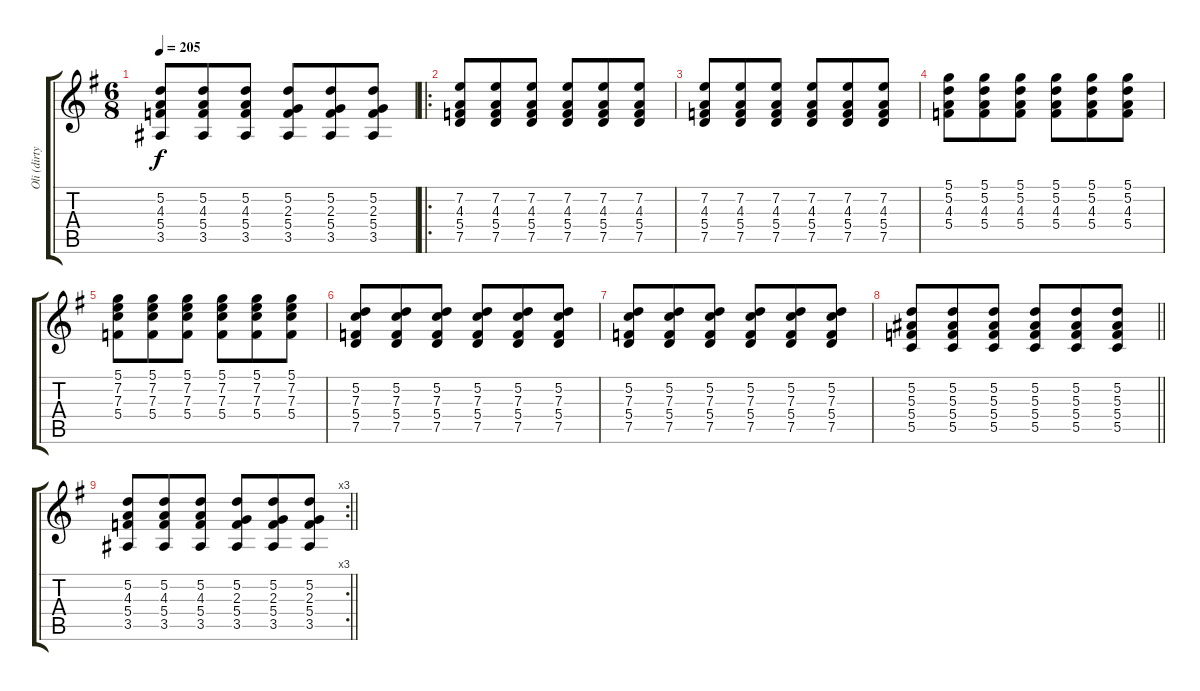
\track ("Oli (dirty clean)" "Oli (dirty") {instrument overdrivenguitar}
\staff {score tabs}
\tuning (D4 A3 F3 C3 G2 D2) {hide}
\ts (6 8)
\tempo 205
\clef g2
\ks g
(5.2 4.3 5.4 3.5).8{dy f} (5.2 4.3 5.4 3.5).8 (5.2 4.3 5.4 3.5).8 (5.2 2.3 5.4 3.5).8 (5.2 2.3 5.4 3.5).8 (5.2 2.3 5.4 3.5).8 |
\ro
(7.2 4.3 5.4 7.5).8 (7.2 4.3 5.4 7.5).8 (7.2 4.3 5.4 7.5).8 (7.2 4.3 5.4 7.5).8 (7.2 4.3 5.4 7.5).8 (7.2 4.3 5.4 7.5).8 |
(7.2 4.3 5.4 7.5).8 (7.2 4.3 5.4 7.5).8 (7.2 4.3 5.4 7.5).8 (7.2 4.3 5.4 7.5).8 (7.2 4.3 5.4 7.5).8 (7.2 4.3 5.4 7.5).8 |
(5.1 5.2 4.3 5.4).8 (5.1 5.2 4.3 5.4).8 (5.1 5.2 4.3 5.4).8 (5.1 5.2 4.3 5.4).8 (5.1 5.2 4.3 5.4).8 (5.1 5.2 4.3 5.4).8 |
(5.1 7.2 7.3 5.4).8 (5.1 7.2 7.3 5.4).8 (5.1 7.2 7.3 5.4).8 (5.1 7.2 7.3 5.4).8 (5.1 7.2 7.3 5.4).8 (5.1 7.2 7.3 5.4).8 |
(5.2 7.3 5.4 7.5).8 (5.2 7.3 5.4 7.5).8 (5.2 7.3 5.4 7.5).8 (5.2 7.3 5.4 7.5).8 (5.2 7.3 5.4 7.5).8 (5.2 7.3 5.4 7.5).8 |
(5.2 7.3 5.4 7.5).8 (5.2 7.3 5.4 7.5).8 (5.2 7.3 5.4 7.5).8 (5.2 7.3 5.4 7.5).8 (5.2 7.3 5.4 7.5).8 (5.2 7.3 5.4 7.5).8 |
\barLineRight lightlight
(5.2 5.3 5.4 5.5).8 (5.2 5.3 5.4 5.5).8 (5.2 5.3 5.4 5.5).8 (5.2 5.3 5.4 5.5).8 (5.2 5.3 5.4 5.5).8 (5.2 5.3 5.4 5.5).8 |
\rc 3
\barLineRight lightlight
(5.2 4.3 5.4 3.5).8 (5.2 4.3 5.4 3.5).8 (5.2 4.3 5.4 3.5).8 (5.2 2.3 5.4 3.5).8 (5.2 2.3 5.4 3.5).8 (5.2 2.3 5.4 3.5).8
